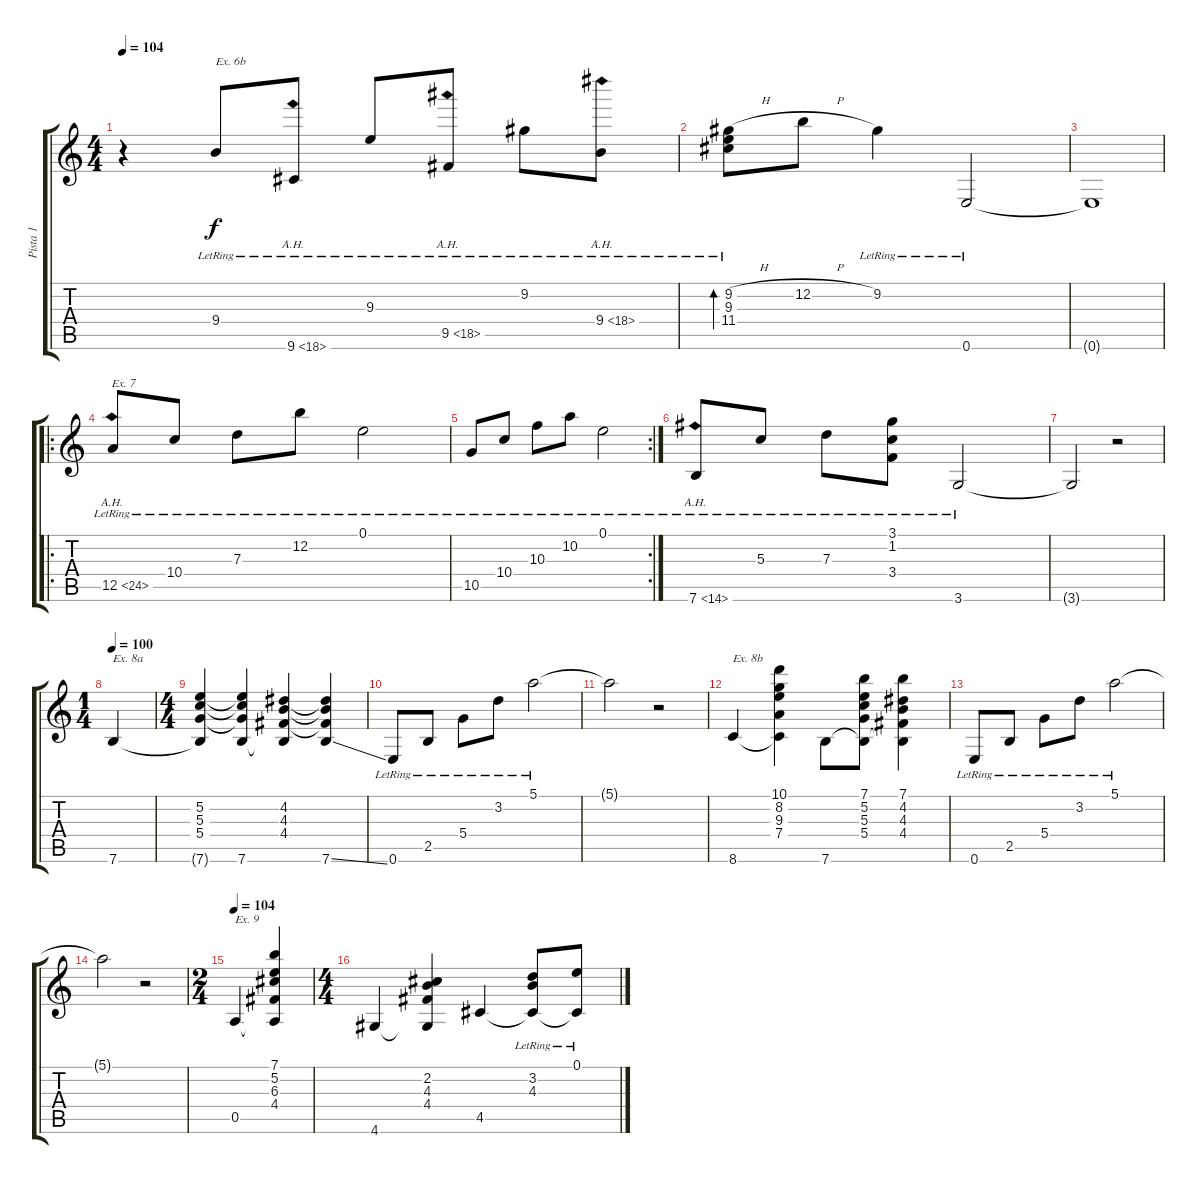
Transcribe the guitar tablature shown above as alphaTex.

\track ("Pista 1" "Pista 1") {instrument distortionguitar}
\staff {score tabs}
\tuning (E4 B3 G3 D3 A2 E2) {hide}
\ts (4 4)
\tempo 104
\clef g2
\ks c
r.4{dy f} 9.4{lr}.8{txt "Ex. 6b"} 9.6{ah 9 lr}.8 9.3{lr}.8 9.5{ah 9 lr}.8 9.2{lr}.8 9.4{ah 9 lr}.8 |
(9.2{h} 9.3{lr} 11.4{lr}).8{bd 480} 12.2{h}.8 9.2{lr}.4 0.6{lr}.2 |
0.6{t}.1 |
\ro
12.5{ah 12 lr}.8{txt "Ex. 7"} 10.4{lr}.8 7.3{lr}.8 12.2{lr}.8 0.1{lr}.2 |
\rc 2
10.5{lr}.8 10.4{lr}.8 10.3{lr}.8 10.2{lr}.8 0.1{lr}.2 |
7.6{ah 7 lr}.8 5.3{lr}.8 7.3{lr}.8 (3.1{lr} 1.2{lr} 3.4{lr}).8 3.6{lr}.2 |
3.6{t}.2 r.2 |
\ts (1 4)
\tempo 100
7.6.4{txt "Ex. 8a"} |
\ts (4 4)
(5.2 5.3 5.4 7.6{t}).4 (5.2{t} 5.3{t} 5.4{t} 7.6).4 (4.2 4.3 4.4 7.6{t}).4 (4.2{t} 4.3{t} 4.4{t} 7.6{ss}).4 |
0.6{lr}.8 2.5{lr}.8 5.4{lr}.8 3.2{lr}.8 5.1{lr}.2 |
5.1{t}.2 r.2 |
8.6.4{txt "Ex. 8b"} (10.1 8.2 9.3 7.4 8.6{t}).4 7.6.8 (7.1 5.2 5.3 5.4 7.6{t}).8 (7.1 4.2 4.3 4.4 7.6{t}).4 |
0.6{lr}.8 2.5{lr}.8 5.4{lr}.8 3.2{lr}.8 5.1{lr}.2 |
5.1{t}.2 r.2 |
\ts (2 4)
\tempo 104
0.5.4{txt "Ex. 9"} (7.1 5.2 6.3 4.4 0.5{t}).4 |
\ts (4 4)
4.6.4 (2.2 4.3 4.4 4.6{t}).4 4.5.4 (3.2{lr} 4.3{lr} 4.5{t}).8 (0.1{lr} 4.5{t}).8
